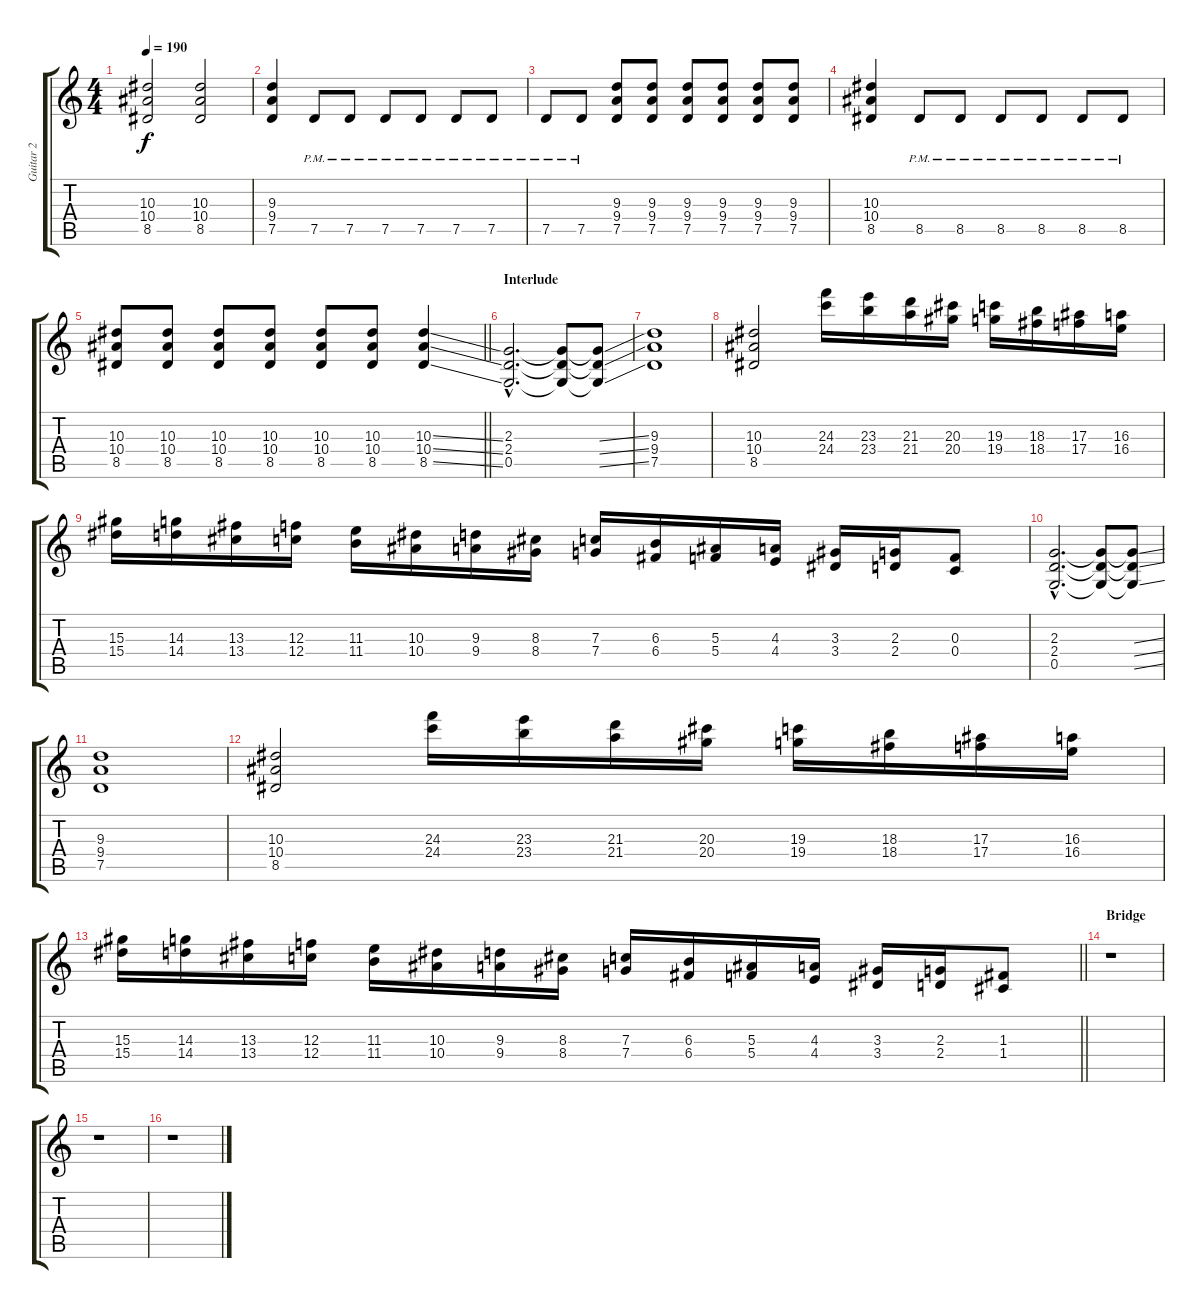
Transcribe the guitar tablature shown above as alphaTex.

\track ("Guitar 2" "Guitar 2") {instrument distortionguitar}
\staff {score tabs}
\tuning (D4 A3 F3 C3 G2 C2) {hide}
\ts (4 4)
\tempo 190
\clef g2
\ks c
(10.3 10.4 8.5).2{dy f} (10.3 10.4 8.5).2 |
(9.3 9.4 7.5).4 7.5{pm}.8 7.5{pm}.8 7.5{pm}.8 7.5{pm}.8 7.5{pm}.8 7.5{pm}.8 |
7.5{pm}.8 7.5{pm}.8 (9.3 9.4 7.5).8 (9.3 9.4 7.5).8 (9.3 9.4 7.5).8 (9.3 9.4 7.5).8 (9.3 9.4 7.5).8 (9.3 9.4 7.5).8 |
(10.3 10.4 8.5).4 8.5{pm}.8 8.5{pm}.8 8.5{pm}.8 8.5{pm}.8 8.5{pm}.8 8.5{pm}.8 |
\barLineRight lightlight
(10.3 10.4 8.5).8 (10.3 10.4 8.5).8 (10.3 10.4 8.5).8 (10.3 10.4 8.5).8 (10.3 10.4 8.5).8 (10.3 10.4 8.5).8 (10.3{ss} 10.4{ss} 8.5{ss}).4 |
\section ("" "Interlude")
(2.3{hac} 2.4{hac} 0.5{hac}).2{d} (2.3{t} 2.4{t} 0.5{t}).8 (2.3{ss t} 2.4{ss t} 0.5{ss t}).8 |
(9.3 9.4 7.5).1 |
(10.3 10.4 8.5).2 (24.3 24.4).16{instrument guitarfretnoise} (23.3 23.4).16 (21.3 21.4).16 (20.3 20.4).16 (19.3 19.4).16 (18.3 18.4).16 (17.3 17.4).16 (16.3 16.4).16 |
(15.3 15.4).16 (14.3 14.4).16 (13.3 13.4).16 (12.3 12.4).16 (11.3 11.4).16 (10.3 10.4).16 (9.3 9.4).16 (8.3 8.4).16 (7.3 7.4).16 (6.3 6.4).16 (5.3 5.4).16 (4.3 4.4).16 (3.3 3.4).16 (2.3 2.4).16 (0.3 0.4).8{instrument distortionguitar} |
(2.3{hac} 2.4{hac} 0.5{hac}).2{d} (2.3{t} 2.4{t} 0.5{t}).8 (2.3{ss t} 2.4{ss t} 0.5{ss t}).8 |
(9.3 9.4 7.5).1 |
(10.3 10.4 8.5).2 (24.3 24.4).16{instrument guitarfretnoise} (23.3 23.4).16 (21.3 21.4).16 (20.3 20.4).16 (19.3 19.4).16 (18.3 18.4).16 (17.3 17.4).16 (16.3 16.4).16 |
\barLineRight lightlight
(15.3 15.4).16 (14.3 14.4).16 (13.3 13.4).16 (12.3 12.4).16 (11.3 11.4).16 (10.3 10.4).16 (9.3 9.4).16 (8.3 8.4).16 (7.3 7.4).16 (6.3 6.4).16 (5.3 5.4).16 (4.3 4.4).16 (3.3 3.4).16 (2.3 2.4).16 (1.3 1.4).8 |
\section ("" "Bridge")
r.1 |
r.1 |
r.1
